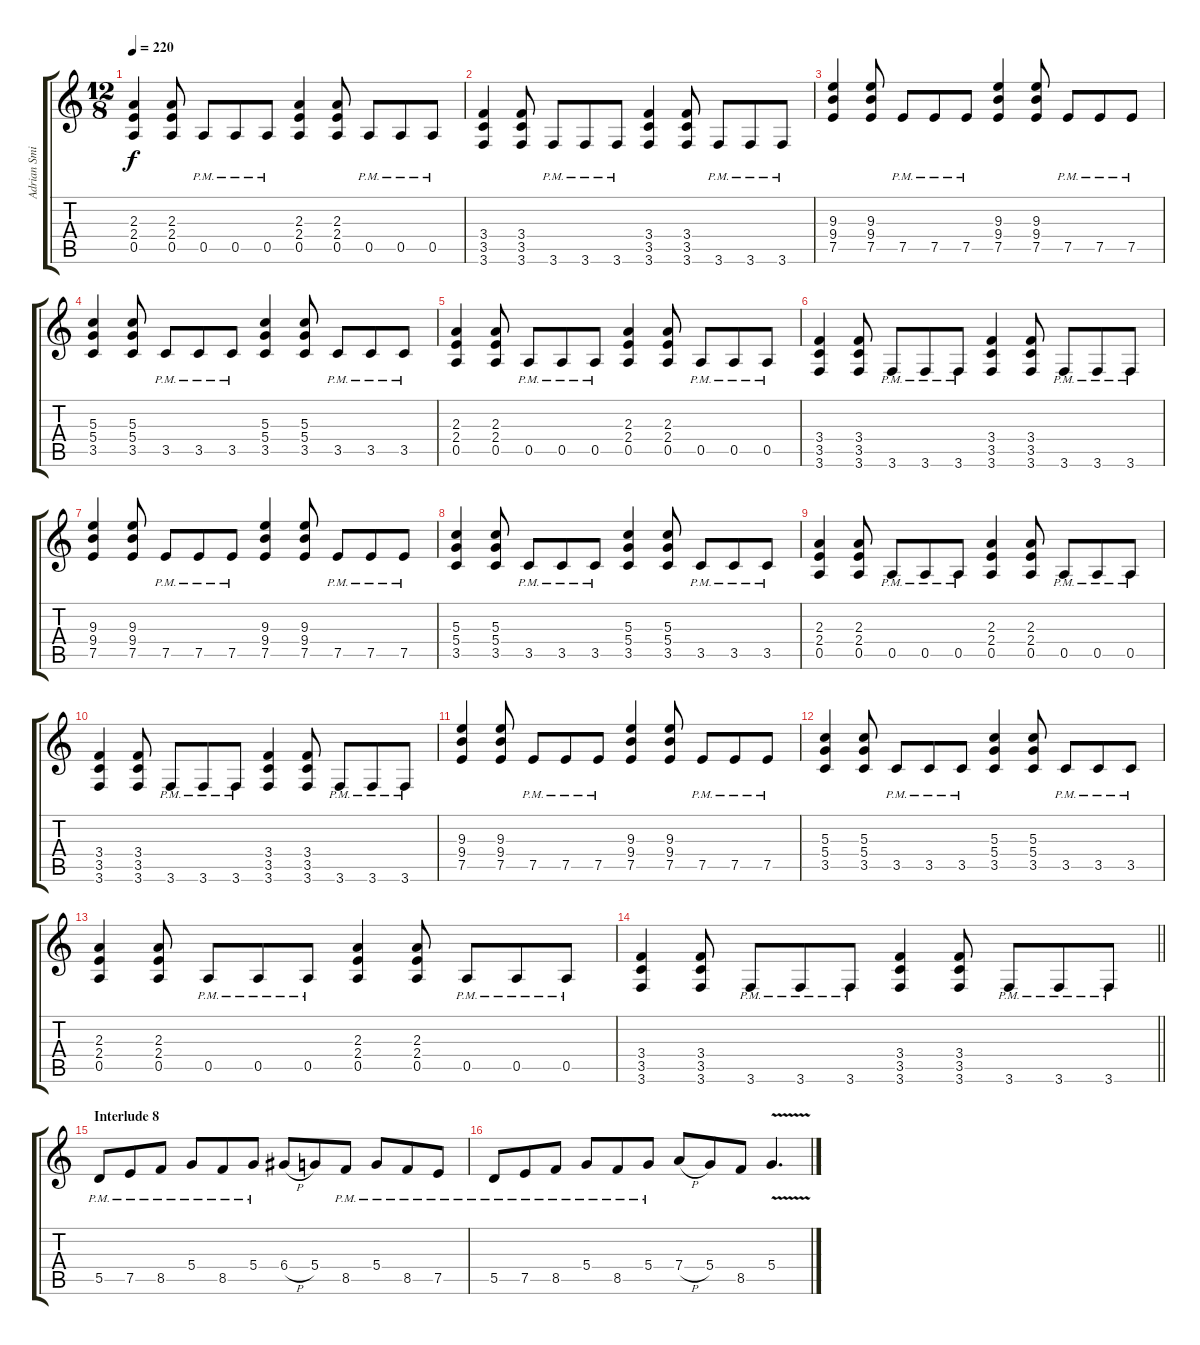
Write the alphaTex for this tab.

\track ("Adrian Smith" "Adrian Smi") {instrument overdrivenguitar}
\staff {score tabs}
\tuning (E4 B3 G3 D3 A2 D2) {hide}
\ts (12 8)
\tempo 220
\clef g2
\ks c
(2.3 2.4 0.5).4{dy f} (2.3 2.4 0.5).8 0.5{pm}.8 0.5{pm}.8 0.5{pm}.8 (2.3 2.4 0.5).4 (2.3 2.4 0.5).8 0.5{pm}.8 0.5{pm}.8 0.5{pm}.8 |
(3.4 3.5 3.6).4 (3.4 3.5 3.6).8 3.6{pm}.8 3.6{pm}.8 3.6{pm}.8 (3.4 3.5 3.6).4 (3.4 3.5 3.6).8 3.6{pm}.8 3.6{pm}.8 3.6{pm}.8 |
(9.3 9.4 7.5).4 (9.3 9.4 7.5).8 7.5{pm}.8 7.5{pm}.8 7.5{pm}.8 (9.3 9.4 7.5).4 (9.3 9.4 7.5).8 7.5{pm}.8 7.5{pm}.8 7.5{pm}.8 |
(5.3 5.4 3.5).4 (5.3 5.4 3.5).8 3.5{pm}.8 3.5{pm}.8 3.5{pm}.8 (5.3 5.4 3.5).4 (5.3 5.4 3.5).8 3.5{pm}.8 3.5{pm}.8 3.5{pm}.8 |
(2.3 2.4 0.5).4 (2.3 2.4 0.5).8 0.5{pm}.8 0.5{pm}.8 0.5{pm}.8 (2.3 2.4 0.5).4 (2.3 2.4 0.5).8 0.5{pm}.8 0.5{pm}.8 0.5{pm}.8 |
(3.4 3.5 3.6).4 (3.4 3.5 3.6).8 3.6{pm}.8 3.6{pm}.8 3.6{pm}.8 (3.4 3.5 3.6).4 (3.4 3.5 3.6).8 3.6{pm}.8 3.6{pm}.8 3.6{pm}.8 |
(9.3 9.4 7.5).4 (9.3 9.4 7.5).8 7.5{pm}.8 7.5{pm}.8 7.5{pm}.8 (9.3 9.4 7.5).4 (9.3 9.4 7.5).8 7.5{pm}.8 7.5{pm}.8 7.5{pm}.8 |
(5.3 5.4 3.5).4 (5.3 5.4 3.5).8 3.5{pm}.8 3.5{pm}.8 3.5{pm}.8 (5.3 5.4 3.5).4 (5.3 5.4 3.5).8 3.5{pm}.8 3.5{pm}.8 3.5{pm}.8 |
(2.3 2.4 0.5).4 (2.3 2.4 0.5).8 0.5{pm}.8 0.5{pm}.8 0.5{pm}.8 (2.3 2.4 0.5).4 (2.3 2.4 0.5).8 0.5{pm}.8 0.5{pm}.8 0.5{pm}.8 |
(3.4 3.5 3.6).4 (3.4 3.5 3.6).8 3.6{pm}.8 3.6{pm}.8 3.6{pm}.8 (3.4 3.5 3.6).4 (3.4 3.5 3.6).8 3.6{pm}.8 3.6{pm}.8 3.6{pm}.8 |
(9.3 9.4 7.5).4 (9.3 9.4 7.5).8 7.5{pm}.8 7.5{pm}.8 7.5{pm}.8 (9.3 9.4 7.5).4 (9.3 9.4 7.5).8 7.5{pm}.8 7.5{pm}.8 7.5{pm}.8 |
(5.3 5.4 3.5).4 (5.3 5.4 3.5).8 3.5{pm}.8 3.5{pm}.8 3.5{pm}.8 (5.3 5.4 3.5).4 (5.3 5.4 3.5).8 3.5{pm}.8 3.5{pm}.8 3.5{pm}.8 |
(2.3 2.4 0.5).4 (2.3 2.4 0.5).8 0.5{pm}.8 0.5{pm}.8 0.5{pm}.8 (2.3 2.4 0.5).4 (2.3 2.4 0.5).8 0.5{pm}.8 0.5{pm}.8 0.5{pm}.8 |
\barLineRight lightlight
(3.4 3.5 3.6).4 (3.4 3.5 3.6).8 3.6{pm}.8 3.6{pm}.8 3.6{pm}.8 (3.4 3.5 3.6).4 (3.4 3.5 3.6).8 3.6{pm}.8 3.6{pm}.8 3.6{pm}.8 |
\section ("" "Interlude 8")
5.5{pm}.8 7.5{pm}.8 8.5{pm}.8 5.4{pm}.8 8.5{pm}.8 5.4{pm}.8 6.4{h}.8 5.4.8 8.5{pm}.8 5.4{pm}.8 8.5{pm}.8 7.5{pm}.8 |
5.5{pm}.8 7.5{pm}.8 8.5{pm}.8 5.4{pm}.8 8.5{pm}.8 5.4{pm}.8 7.4{h}.8 5.4.8 8.5.8 5.4{v}.4{d}
